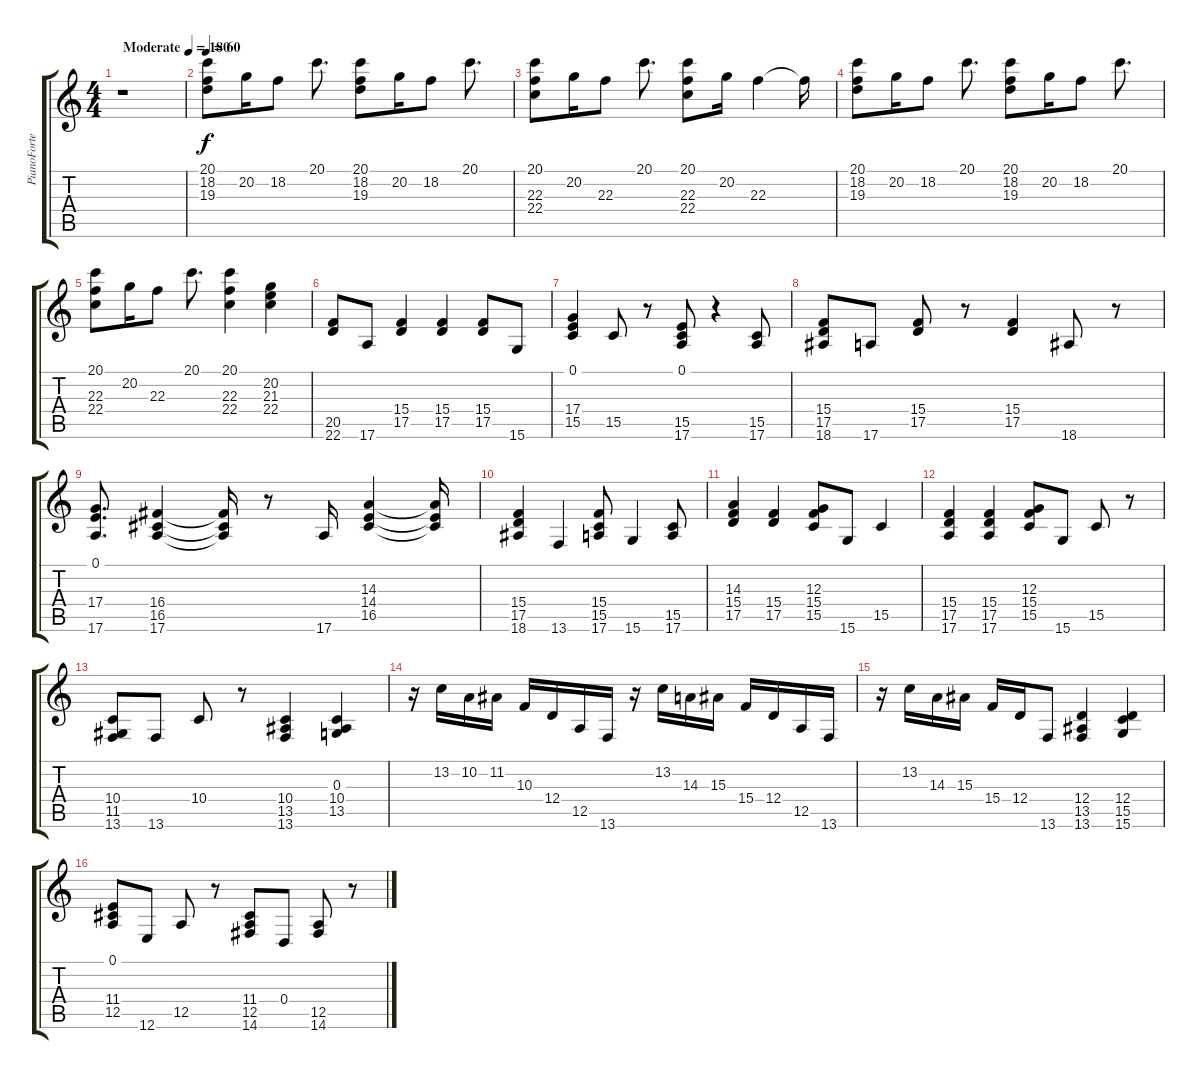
\track ("PianoForte_R" "PianoForte") {instrument acousticgrandpiano}
\staff {score tabs}
\tuning (E4 B3 G3 D3 A2 E2) {hide}
\ts (4 4)
\tempo (180 "Moderate")
\clef g2
\ks c
r.1{dy f instrument acousticgrandpiano} |
\tempo 60
(20.1 18.2 19.3).8 20.2.16 18.2.8 20.1.8{d} (20.1 18.2 19.3).8 20.2.16 18.2.8 20.1.8{d} |
(20.1 22.3 22.4).8 20.2.16 22.3.8 20.1.8{d} (20.1 22.3 22.4).8 20.2.16 22.3.4 22.3{t}.16 |
(20.1 18.2 19.3).8 20.2.16 18.2.8 20.1.8{d} (20.1 18.2 19.3).8 20.2.16 18.2.8 20.1.8{d} |
(20.1 22.3 22.4).8 20.2.16 22.3.8 20.1.8{d} (20.1 22.3 22.4).4 (20.2 21.3 22.4).4 |
(20.5 22.6).8 17.6.8 (15.4 17.5).4 (15.4 17.5).4 (15.4 17.5).8 15.6.8 |
(0.1 17.4 15.5).4 15.5.8 r.8 (0.1 15.5 17.6).8 r.4 (15.5 17.6).8 |
(15.4 17.5 18.6).8 17.6.8 (15.4 17.5).8 r.8 (15.4 17.5).4 18.6.8 r.8 |
(0.1 17.4 17.6).8{d} (16.4 16.5 17.6).4 (16.4{t} 16.5{t} 17.6{t}).16 r.8 17.6.16 (14.3 14.4 16.5).4 (14.3{t} 14.4{t} 16.5{t}).16 |
(15.4 17.5 18.6).4 13.6.4 (15.4 15.5 17.6).8 15.6.4 (15.5 17.6).8 |
(14.3 15.4 17.5).4 (15.4 17.5).4 (12.3 15.4 15.5).8 15.6.8 15.5.4 |
(15.4 17.5 17.6).4 (15.4 17.5 17.6).4 (12.3 15.4 15.5).8 15.6.8 15.5.8 r.8 |
(10.4 11.5 13.6).8 13.6.8 10.4.8 r.8 (10.4 13.5 13.6).4 (0.3 10.4 13.5).4 |
r.16 13.2.16 10.2.16 11.2.16 10.3.16 12.4.16 12.5.16 13.6.16 r.16 13.2.16 14.3.16 15.3.16 15.4.16 12.4.16 12.5.16 13.6.16 |
r.16 13.2.16 14.3.16 15.3.16 15.4.16 12.4.16 13.6.8 (12.4 13.5 13.6).4 (12.4 15.5 15.6).4 |
(0.1 11.4 12.5).8 12.6.8 12.5.8 r.8 (11.4 12.5 14.6).8 0.4.8 (12.5 14.6).8 r.8
